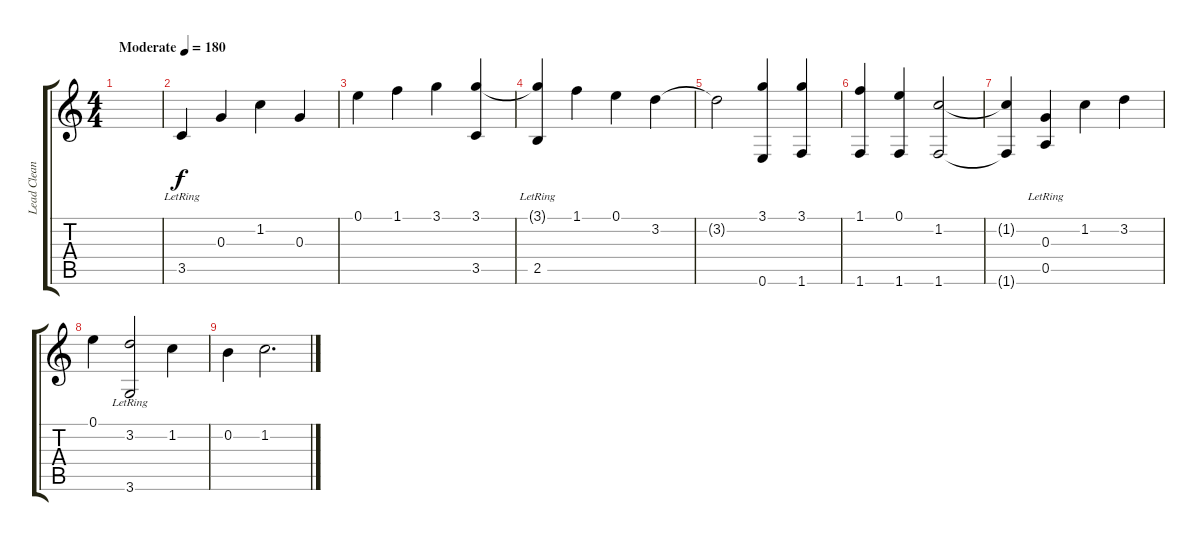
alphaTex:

\track ("Lead Clean" "Lead Clean") {instrument electricguitarclean}
\staff {score tabs}
\tuning (E4 B3 G3 D3 A2 E2) {hide}
\ts (4 4)
\tempo (180 "Moderate")
\clef g2
\ks c
|
3.5{lr}.4 0.3.4 1.2.4 0.3.4 |
0.1.4 1.1.4 3.1.4 (3.1 3.5).4 |
(3.1{t} 2.5{lr}).4 1.1.4 0.1.4 3.2.4 |
3.2{t}.2 (3.1 0.6).4 (3.1 1.6).4 |
(1.1 1.6).4 (0.1 1.6).4 (1.2 1.6).2 |
(1.2{t} 1.6{t}).4 (0.3 0.5{lr}).4 1.2.4 3.2.4 |
0.1.4 (3.2 3.6{lr}).2 1.2.4 |
0.2.4 1.2.2{d}
